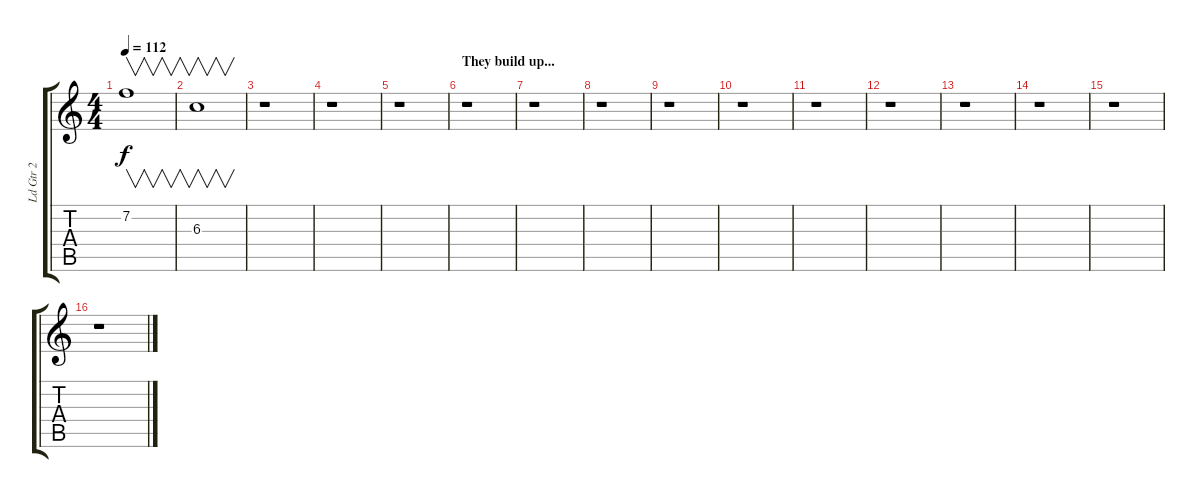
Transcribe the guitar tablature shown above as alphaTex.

\track ("Ld Gtr 2" "Ld Gtr 2") {instrument distortionguitar}
\staff {score tabs}
\tuning (Eb4 Bb3 Gb3 Db3 Ab2 Eb2) {hide}
\ts (4 4)
\tempo 112
\clef g2
\ks c
7.2.1{v dy f} |
6.3.1{v} |
r.1 |
r.1 |
r.1 |
\section ("" "They build up...")
r.1 |
r.1 |
r.1 |
r.1 |
r.1 |
r.1 |
r.1 |
r.1 |
r.1 |
r.1 |
r.1
